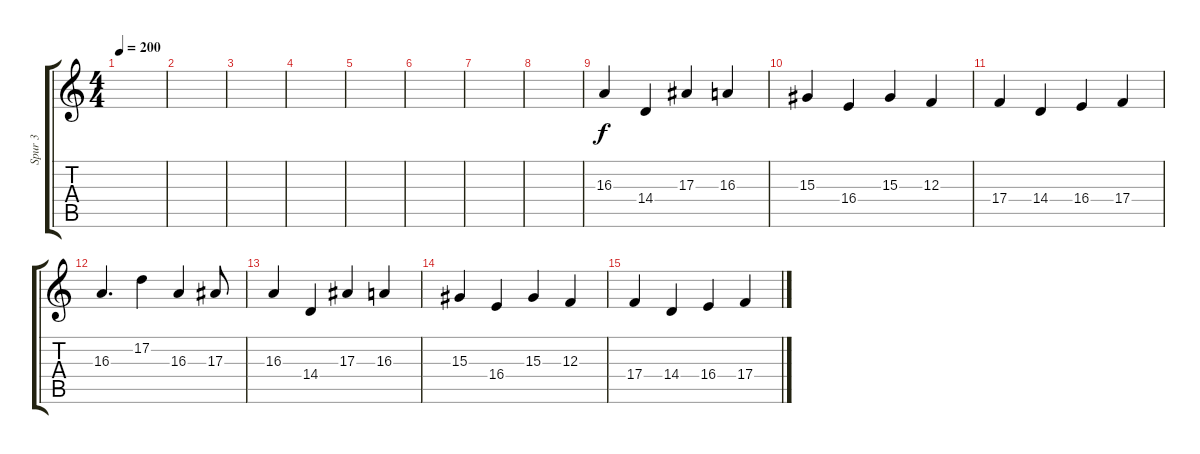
\track ("Spur 3" "Spur 3") {instrument harpsichord}
\staff {score tabs}
\tuning (D4 A3 F3 C3 G2 D2) {hide}
\ts (4 4)
\tempo 200
\clef g2
\ks c
|
|
|
|
|
|
|
|
16.3.4 14.4.4 17.3.4 16.3.4 |
15.3.4 16.4.4 15.3.4 12.3.4 |
17.4.4 14.4.4 16.4.4 17.4.4 |
16.3.4{d} 17.2.4 16.3.4 17.3.8 |
16.3.4 14.4.4 17.3.4 16.3.4 |
15.3.4 16.4.4 15.3.4 12.3.4 |
17.4.4 14.4.4 16.4.4 17.4.4
